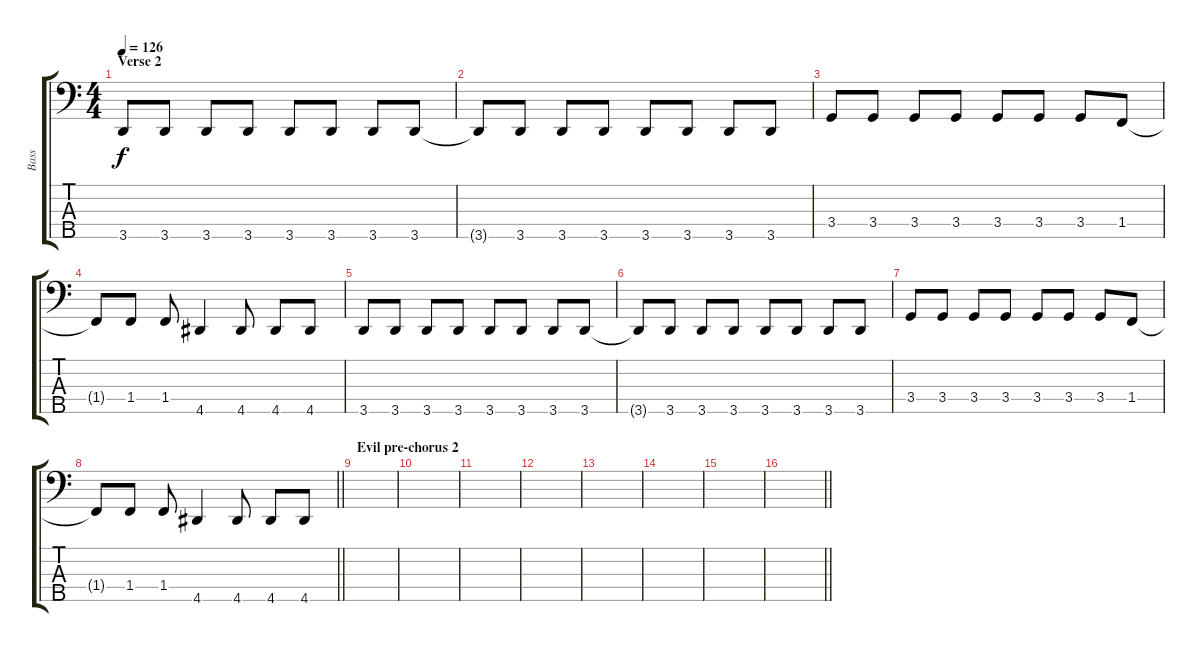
\track ("Bass" "Bass") {instrument electricbassfinger}
\staff {score tabs}
\tuning (G2 D2 A1 E1 B0) {hide}
\ts (4 4)
\section ("" "Verse 2")
\tempo 126
\clef f4
\ks c
3.5.8{dy f} 3.5.8 3.5.8 3.5.8 3.5.8 3.5.8 3.5.8 3.5.8 |
3.5{t}.8 3.5.8 3.5.8 3.5.8 3.5.8 3.5.8 3.5.8 3.5.8 |
3.4.8 3.4.8 3.4.8 3.4.8 3.4.8 3.4.8 3.4.8 1.4.8 |
1.4{t}.8 1.4.8 1.4.8 4.5.4 4.5.8 4.5.8 4.5.8 |
3.5.8 3.5.8 3.5.8 3.5.8 3.5.8 3.5.8 3.5.8 3.5.8 |
3.5{t}.8 3.5.8 3.5.8 3.5.8 3.5.8 3.5.8 3.5.8 3.5.8 |
3.4.8 3.4.8 3.4.8 3.4.8 3.4.8 3.4.8 3.4.8 1.4.8 |
\barLineRight lightlight
1.4{t}.8 1.4.8 1.4.8 4.5.4 4.5.8 4.5.8 4.5.8 |
\section ("" "Evil pre-chorus 2")
|
|
|
|
|
|
|
\barLineRight lightlight
